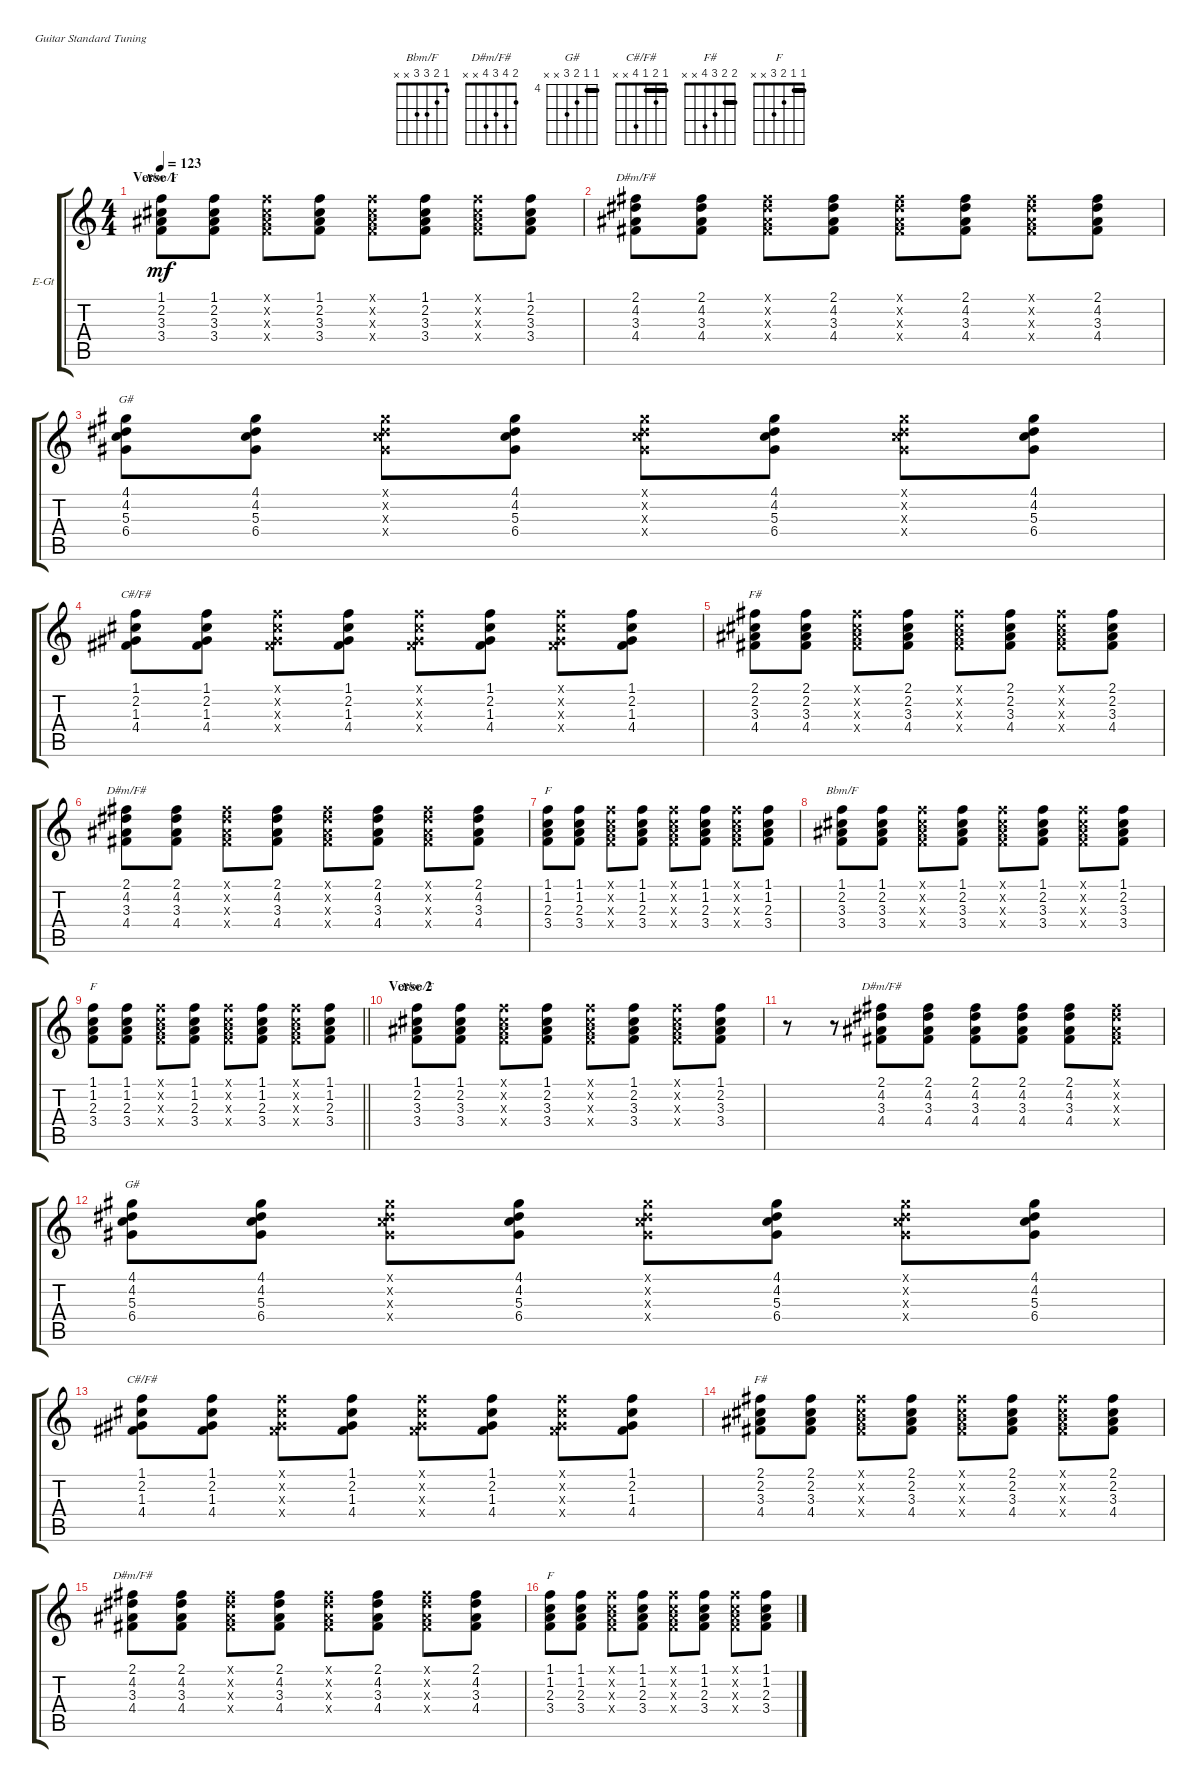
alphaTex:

\defaultSystemsLayout 4
\bracketExtendMode groupsimilarinstruments
\firstSystemTrackNameOrientation horizontal
\otherSystemsTrackNameOrientation horizontal
\track ("Guitar 3" "E-Gt") {instrument electricguitarclean}
\staff {score tabs}
\tuning (E4 B3 G3 D3 A2 E2)
\chord ("Bbm/F" 1 2 3 3 x x)
\chord ("D#m/F#" 2 4 3 4 x x)
\chord ("G#" 4 4 5 6 x x) {firstfret 4 barre 4}
\chord ("C#/F#" 1 2 1 4 x x) {barre 1}
\chord ("F#" 2 2 3 4 x x) {barre 2}
\chord ("F" 1 1 2 3 x x) {barre 1}
\ts (4 4)
\section ("" "Verse 1")
\tempo 123
\clef g2
\scale
0.333333
\ks c
(3.4 3.3 2.2 1.1).8{ch "Bbm/F" dy mf} (1.1 2.2 3.3 3.4).8 (3.4{x} 3.3{x} 2.2{x} 1.1{x}).8 (1.1 2.2 3.3 3.4).8 (3.4{x} 3.3{x} 2.2{x} 1.1{x}).8 (1.1 2.2 3.3 3.4).8 (1.1{x} 2.2{x} 3.3{x} 3.4{x}).8 (3.4 3.3 2.2 1.1).8 |
\scale
0.333333 (4.4 3.3 4.2 2.1).8{ch "D#m/F#"} (2.1 4.2 3.3 4.4).8 (2.1{x} 4.2{x} 3.3{x} 4.4{x}).8 (2.1 4.2 3.3 4.4).8 (2.1{x} 4.2{x} 3.3{x} 4.4{x}).8 (4.4 3.3 4.2 2.1).8 (2.1{x} 4.2{x} 3.3{x} 4.4{x}).8 (4.4 3.3 4.2 2.1).8 |
\scale
0.333333 (6.4 5.3 4.2 4.1).8{ch "G#"} (4.1 4.2 5.3 6.4).8 (6.4{x} 5.3{x} 4.2{x} 4.1{x}).8 (4.1 4.2 5.3 6.4).8 (6.4{x} 5.3{x} 4.2{x} 4.1{x}).8 (4.1 4.2 5.3 6.4).8 (6.4{x} 5.3{x} 4.2{x} 4.1{x}).8 (4.1 4.2 5.3 6.4).8 |
\scale
0.333333 (4.4 1.3 2.2 1.1).8{ch "C#/F#"} (1.1 2.2 1.3 4.4).8 (4.4{x} 1.3{x} 2.2{x} 1.1{x}).8 (1.1 2.2 1.3 4.4).8 (4.4{x} 1.3{x} 2.2{x} 1.1{x}).8 (1.1 2.2 1.3 4.4).8 (4.4{x} 1.3{x} 2.2{x} 1.1{x}).8 (1.1 2.2 1.3 4.4).8 |
\scale
0.333333 (4.4 3.3 2.2 2.1).8{ch "F#"} (2.1 2.2 3.3 4.4).8 (4.4{x} 3.3{x} 2.2{x} 2.1{x}).8 (2.1 2.2 3.3 4.4).8 (4.4{x} 3.3{x} 2.2{x} 2.1{x}).8 (2.1 2.2 3.3 4.4).8 (4.4{x} 3.3{x} 2.2{x} 2.1{x}).8 (2.1 2.2 3.3 4.4).8 |
\scale
0.333333 (4.4 3.3 4.2 2.1).8{ch "D#m/F#"} (2.1 4.2 3.3 4.4).8 (2.1{x} 4.2{x} 3.3{x} 4.4{x}).8 (2.1 4.2 3.3 4.4).8 (2.1{x} 4.2{x} 3.3{x} 4.4{x}).8 (4.4 3.3 4.2 2.1).8 (2.1{x} 4.2{x} 3.3{x} 4.4{x}).8 (4.4 3.3 4.2 2.1).8 |
\scale
0.333333 (3.4 2.3 1.2 1.1).8{ch "F"} (1.1 1.2 2.3 3.4).8 (3.4{x} 2.3{x} 1.2{x} 1.1{x}).8 (1.1 1.2 2.3 3.4).8 (3.4{x} 2.3{x} 1.2{x} 1.1{x}).8 (1.1 1.2 2.3 3.4).8 (3.4{x} 2.3{x} 1.2{x} 1.1{x}).8 (1.1 1.2 2.3 3.4).8 |
\scale
0.333333 (3.4 3.3 2.2 1.1).8{ch "Bbm/F"} (1.1 2.2 3.3 3.4).8 (3.4{x} 3.3{x} 2.2{x} 1.1{x}).8 (1.1 2.2 3.3 3.4).8 (3.4{x} 3.3{x} 2.2{x} 1.1{x}).8 (1.1 2.2 3.3 3.4).8 (1.1{x} 2.2{x} 3.3{x} 3.4{x}).8 (3.4 3.3 2.2 1.1).8 |
\scale
0.333333
\barLineRight lightlight
(3.4 2.3 1.2 1.1).8{ch "F"} (1.1 1.2 2.3 3.4).8 (3.4{x} 2.3{x} 1.2{x} 1.1{x}).8 (1.1 1.2 2.3 3.4).8 (3.4{x} 2.3{x} 1.2{x} 1.1{x}).8 (1.1 1.2 2.3 3.4).8 (3.4{x} 2.3{x} 1.2{x} 1.1{x}).8 (1.1 1.2 2.3 3.4).8 |
\section ("" "Verse 2")
\scale
0.333333 (3.4 3.3 2.2 1.1).8{ch "Bbm/F"} (1.1 2.2 3.3 3.4).8 (3.4{x} 3.3{x} 2.2{x} 1.1{x}).8 (1.1 2.2 3.3 3.4).8 (3.4{x} 3.3{x} 2.2{x} 1.1{x}).8 (1.1 2.2 3.3 3.4).8 (1.1{x} 2.2{x} 3.3{x} 3.4{x}).8 (3.4 3.3 2.2 1.1).8 |
\scale
0.333333 r.8 r.8 (2.1 4.2 3.3 4.4).8{ch "D#m/F#"} (2.1 4.2 3.3 4.4).8 (2.1 4.2 3.3 4.4).8 (4.4 3.3 4.2 2.1).8 (2.1 4.2 3.3 4.4).8 (4.4{x} 3.3{x} 4.2{x} 2.1{x}).8 |
\scale
0.333333 (6.4 5.3 4.2 4.1).8{ch "G#"} (4.1 4.2 5.3 6.4).8 (6.4{x} 5.3{x} 4.2{x} 4.1{x}).8 (4.1 4.2 5.3 6.4).8 (6.4{x} 5.3{x} 4.2{x} 4.1{x}).8 (4.1 4.2 5.3 6.4).8 (6.4{x} 5.3{x} 4.2{x} 4.1{x}).8 (4.1 4.2 5.3 6.4).8 |
\scale
0.333333 (4.4 1.3 2.2 1.1).8{ch "C#/F#"} (1.1 2.2 1.3 4.4).8 (4.4{x} 1.3{x} 2.2{x} 1.1{x}).8 (1.1 2.2 1.3 4.4).8 (4.4{x} 1.3{x} 2.2{x} 1.1{x}).8 (1.1 2.2 1.3 4.4).8 (4.4{x} 1.3{x} 2.2{x} 1.1{x}).8 (1.1 2.2 1.3 4.4).8 |
\scale
0.333333 (4.4 3.3 2.2 2.1).8{ch "F#"} (2.1 2.2 3.3 4.4).8 (4.4{x} 3.3{x} 2.2{x} 2.1{x}).8 (2.1 2.2 3.3 4.4).8 (4.4{x} 3.3{x} 2.2{x} 2.1{x}).8 (2.1 2.2 3.3 4.4).8 (4.4{x} 3.3{x} 2.2{x} 2.1{x}).8 (2.1 2.2 3.3 4.4).8 |
\scale
0.333333 (4.4 3.3 4.2 2.1).8{ch "D#m/F#"} (2.1 4.2 3.3 4.4).8 (2.1{x} 4.2{x} 3.3{x} 4.4{x}).8 (2.1 4.2 3.3 4.4).8 (2.1{x} 4.2{x} 3.3{x} 4.4{x}).8 (4.4 3.3 4.2 2.1).8 (2.1{x} 4.2{x} 3.3{x} 4.4{x}).8 (4.4 3.3 4.2 2.1).8 |
\scale
0.333333 (3.4 2.3 1.2 1.1).8{ch "F"} (1.1 1.2 2.3 3.4).8 (3.4{x} 2.3{x} 1.2{x} 1.1{x}).8 (1.1 1.2 2.3 3.4).8 (3.4{x} 2.3{x} 1.2{x} 1.1{x}).8 (1.1 1.2 2.3 3.4).8 (3.4{x} 2.3{x} 1.2{x} 1.1{x}).8 (1.1 1.2 2.3 3.4).8
